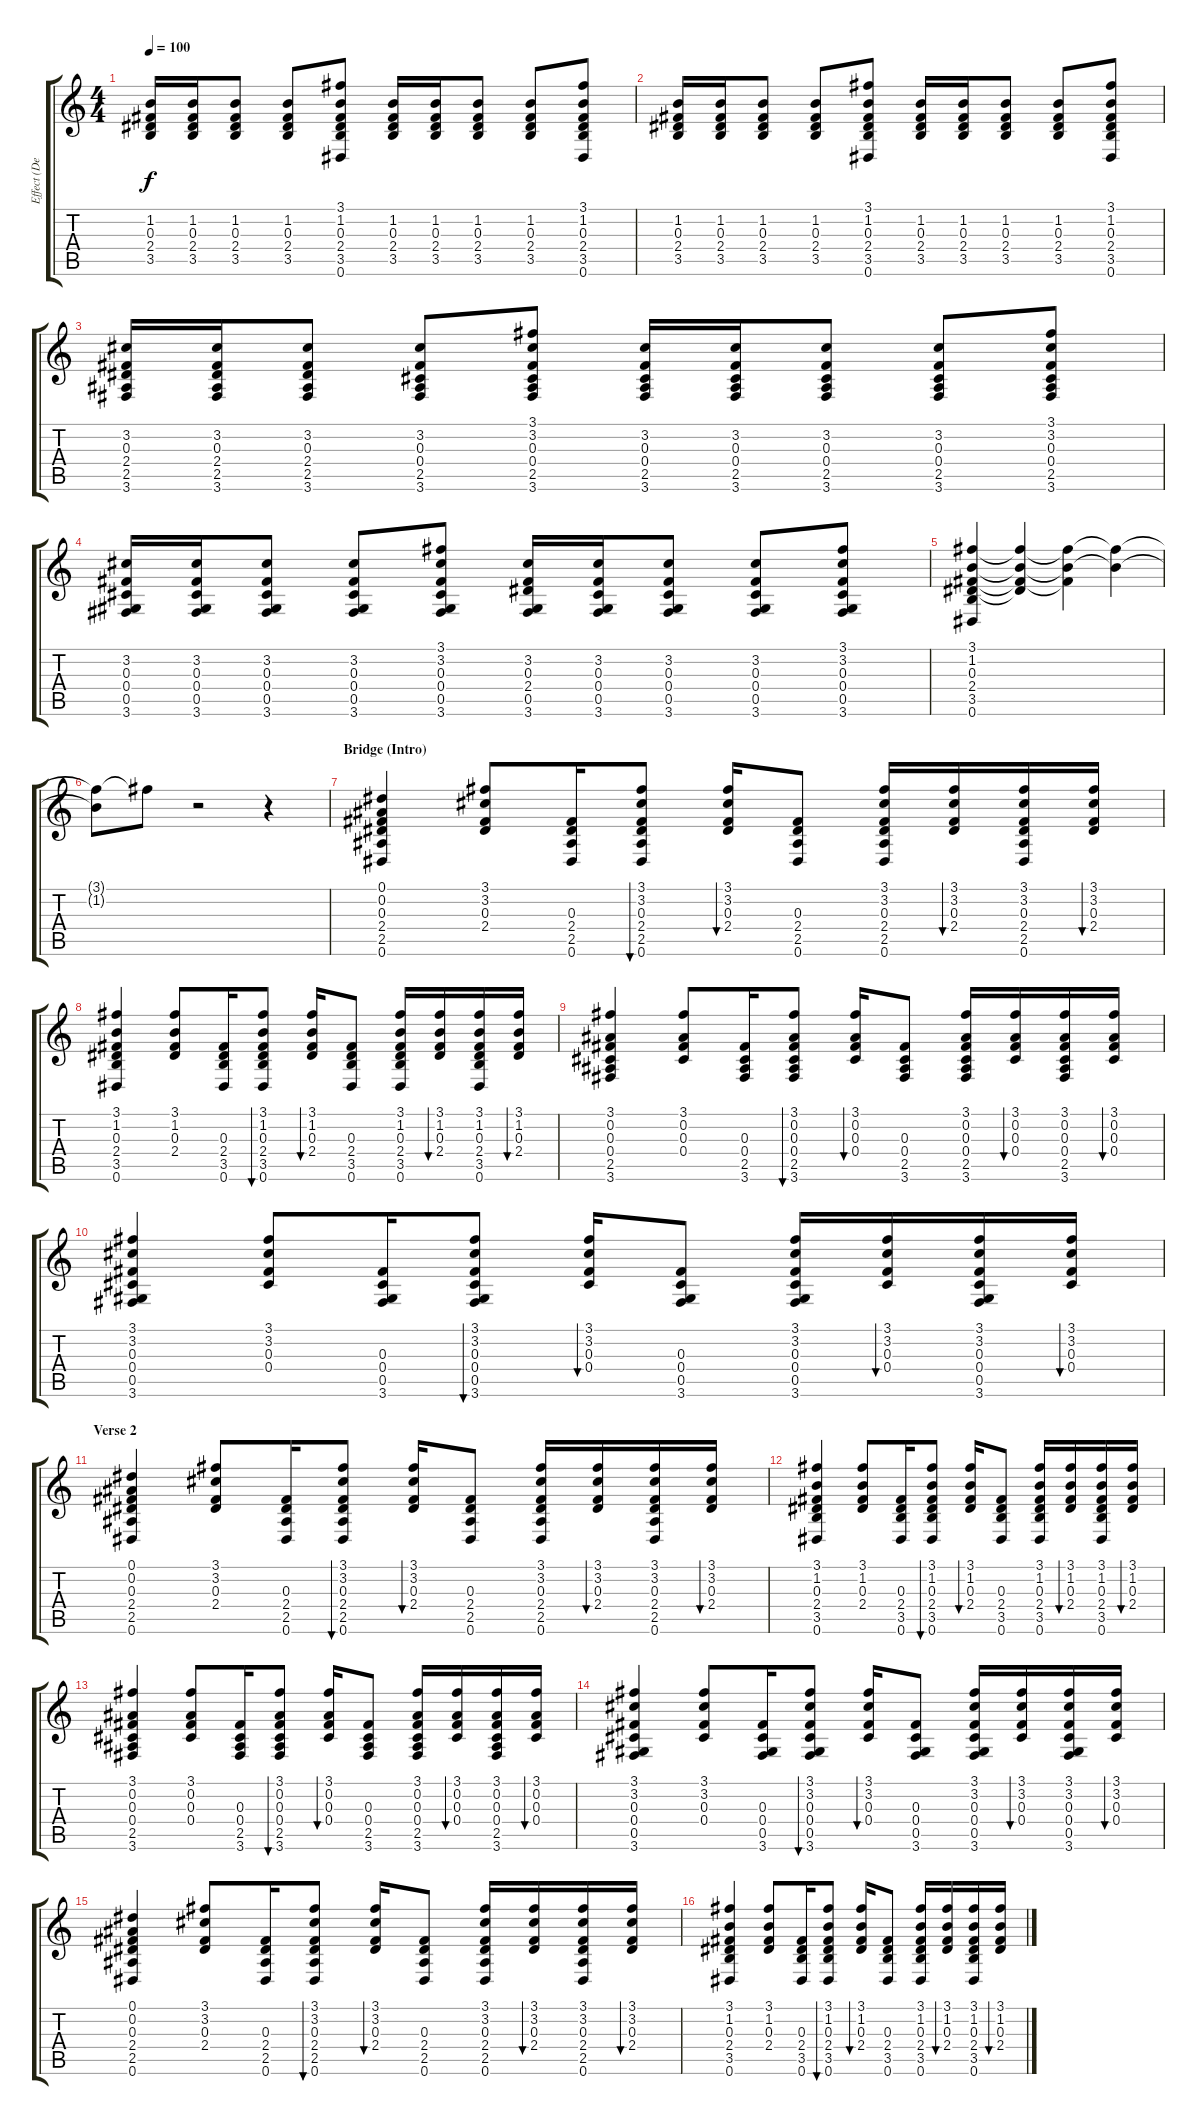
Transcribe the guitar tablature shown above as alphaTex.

\track ("Effect (Deryck)" "Effect (De") {instrument overdrivenguitar}
\staff {score tabs}
\tuning (Eb4 Bb3 Gb3 Db3 Ab2 Eb2) {hide}
\ts (4 4)
\tempo 100
\clef g2
\ks c
(1.2 0.3 2.4 3.5).16{dy f} (1.2 0.3 2.4 3.5).16 (1.2 0.3 2.4 3.5).8 (1.2 0.3 2.4 3.5).8 (3.1 1.2 0.3 2.4 3.5 0.6).8 (1.2 0.3 2.4 3.5).16 (1.2 0.3 2.4 3.5).16 (1.2 0.3 2.4 3.5).8 (1.2 0.3 2.4 3.5).8 (3.1 1.2 0.3 2.4 3.5 0.6).8 |
(1.2 0.3 2.4 3.5).16 (1.2 0.3 2.4 3.5).16 (1.2 0.3 2.4 3.5).8 (1.2 0.3 2.4 3.5).8 (3.1 1.2 0.3 2.4 3.5 0.6).8 (1.2 0.3 2.4 3.5).16 (1.2 0.3 2.4 3.5).16 (1.2 0.3 2.4 3.5).8 (1.2 0.3 2.4 3.5).8 (3.1 1.2 0.3 2.4 3.5 0.6).8 |
(3.2 0.3 2.4 2.5 3.6).16 (3.2 0.3 2.4 2.5 3.6).16 (3.2 0.3 2.4 2.5 3.6).8 (3.2 0.3 0.4 2.5 3.6).8 (3.1 3.2 0.3 0.4 2.5 3.6).8 (3.2 0.3 0.4 2.5 3.6).16 (3.2 0.3 0.4 2.5 3.6).16 (3.2 0.3 0.4 2.5 3.6).8 (3.2 0.3 0.4 2.5 3.6).8 (3.1 3.2 0.3 0.4 2.5 3.6).8 |
(3.2 0.3 0.4 0.5 3.6).16 (3.2 0.3 0.4 0.5 3.6).16 (3.2 0.3 0.4 0.5 3.6).8 (3.2 0.3 0.4 0.5 3.6).8 (3.1 3.2 0.3 0.4 0.5 3.6).8 (3.2 0.3 2.4 0.5 3.6).16 (3.2 0.3 0.4 0.5 3.6).16 (3.2 0.3 0.4 0.5 3.6).8 (3.2 0.3 0.4 0.5 3.6).8 (3.1 3.2 0.3 0.4 0.5 3.6).8 |
(3.1 1.2 0.3 2.4 3.5 0.6).4 (3.1{t} 1.2{t} 0.3{t} 2.4{t}).4 (3.1{t} 1.2{t} 0.3{t}).4 (3.1{t} 1.2{t}).4 |
(3.1{t} 1.2{t}).8 3.1{t}.8 r.2 r.4 |
\section ("" "Bridge (Intro)")
(0.1 0.2 0.3 2.4 2.5 0.6).4 (3.1 3.2 0.3 2.4).8 (0.3 2.4 2.5 0.6).16 (3.1 3.2 0.3 2.4 2.5 0.6).8{bu 60} (3.1 3.2 0.3 2.4).16{bu 60} (0.3 2.4 2.5 0.6).8 (3.1 3.2 0.3 2.4 2.5 0.6).16 (3.1 3.2 0.3 2.4).16{bu 60} (3.1 3.2 0.3 2.4 2.5 0.6).16 (3.1 3.2 0.3 2.4).16{bu 60} |
(3.1 1.2 0.3 2.4 3.5 0.6).4 (3.1 1.2 0.3 2.4).8 (0.3 2.4 3.5 0.6).16 (3.1 1.2 0.3 2.4 3.5 0.6).8{bu 60} (3.1 1.2 0.3 2.4).16{bu 60} (0.3 2.4 3.5 0.6).8 (3.1 1.2 0.3 2.4 3.5 0.6).16 (3.1 1.2 0.3 2.4).16{bu 60} (3.1 1.2 0.3 2.4 3.5 0.6).16 (3.1 1.2 0.3 2.4).16{bu 60} |
(3.1 0.2 0.3 0.4 2.5 3.6).4 (3.1 0.2 0.3 0.4).8 (0.3 0.4 2.5 3.6).16 (3.1 0.2 0.3 0.4 2.5 3.6).8{bu 60} (3.1 0.2 0.3 0.4).16{bu 60} (0.3 0.4 2.5 3.6).8 (3.1 0.2 0.3 0.4 2.5 3.6).16 (3.1 0.2 0.3 0.4).16{bu 60} (3.1 0.2 0.3 0.4 2.5 3.6).16 (3.1 0.2 0.3 0.4).16{bu 60} |
(3.1 3.2 0.3 0.4 0.5 3.6).4 (3.1 3.2 0.3 0.4).8 (0.3 0.4 0.5 3.6).16 (3.1 3.2 0.3 0.4 0.5 3.6).8{bu 60} (3.1 3.2 0.3 0.4).16{bu 60} (0.3 0.4 0.5 3.6).8 (3.1 3.2 0.3 0.4 0.5 3.6).16 (3.1 3.2 0.3 0.4).16{bu 60} (3.1 3.2 0.3 0.4 0.5 3.6).16 (3.1 3.2 0.3 0.4).16{bu 60} |
\section ("" "Verse 2")
(0.1 0.2 0.3 2.4 2.5 0.6).4 (3.1 3.2 0.3 2.4).8 (0.3 2.4 2.5 0.6).16 (3.1 3.2 0.3 2.4 2.5 0.6).8{bu 60} (3.1 3.2 0.3 2.4).16{bu 60} (0.3 2.4 2.5 0.6).8 (3.1 3.2 0.3 2.4 2.5 0.6).16 (3.1 3.2 0.3 2.4).16{bu 60} (3.1 3.2 0.3 2.4 2.5 0.6).16 (3.1 3.2 0.3 2.4).16{bu 60} |
(3.1 1.2 0.3 2.4 3.5 0.6).4 (3.1 1.2 0.3 2.4).8 (0.3 2.4 3.5 0.6).16 (3.1 1.2 0.3 2.4 3.5 0.6).8{bu 60} (3.1 1.2 0.3 2.4).16{bu 60} (0.3 2.4 3.5 0.6).8 (3.1 1.2 0.3 2.4 3.5 0.6).16 (3.1 1.2 0.3 2.4).16{bu 60} (3.1 1.2 0.3 2.4 3.5 0.6).16 (3.1 1.2 0.3 2.4).16{bu 60} |
(3.1 0.2 0.3 0.4 2.5 3.6).4 (3.1 0.2 0.3 0.4).8 (0.3 0.4 2.5 3.6).16 (3.1 0.2 0.3 0.4 2.5 3.6).8{bu 60} (3.1 0.2 0.3 0.4).16{bu 60} (0.3 0.4 2.5 3.6).8 (3.1 0.2 0.3 0.4 2.5 3.6).16 (3.1 0.2 0.3 0.4).16{bu 60} (3.1 0.2 0.3 0.4 2.5 3.6).16 (3.1 0.2 0.3 0.4).16{bu 60} |
(3.1 3.2 0.3 0.4 0.5 3.6).4 (3.1 3.2 0.3 0.4).8 (0.3 0.4 0.5 3.6).16 (3.1 3.2 0.3 0.4 0.5 3.6).8{bu 60} (3.1 3.2 0.3 0.4).16{bu 60} (0.3 0.4 0.5 3.6).8 (3.1 3.2 0.3 0.4 0.5 3.6).16 (3.1 3.2 0.3 0.4).16{bu 60} (3.1 3.2 0.3 0.4 0.5 3.6).16 (3.1 3.2 0.3 0.4).16{bu 60} |
(0.1 0.2 0.3 2.4 2.5 0.6).4 (3.1 3.2 0.3 2.4).8 (0.3 2.4 2.5 0.6).16 (3.1 3.2 0.3 2.4 2.5 0.6).8{bu 60} (3.1 3.2 0.3 2.4).16{bu 60} (0.3 2.4 2.5 0.6).8 (3.1 3.2 0.3 2.4 2.5 0.6).16 (3.1 3.2 0.3 2.4).16{bu 60} (3.1 3.2 0.3 2.4 2.5 0.6).16 (3.1 3.2 0.3 2.4).16{bu 60} |
(3.1 1.2 0.3 2.4 3.5 0.6).4 (3.1 1.2 0.3 2.4).8 (0.3 2.4 3.5 0.6).16 (3.1 1.2 0.3 2.4 3.5 0.6).8{bu 60} (3.1 1.2 0.3 2.4).16{bu 60} (0.3 2.4 3.5 0.6).8 (3.1 1.2 0.3 2.4 3.5 0.6).16 (3.1 1.2 0.3 2.4).16{bu 60} (3.1 1.2 0.3 2.4 3.5 0.6).16 (3.1 1.2 0.3 2.4).16{bu 60}
